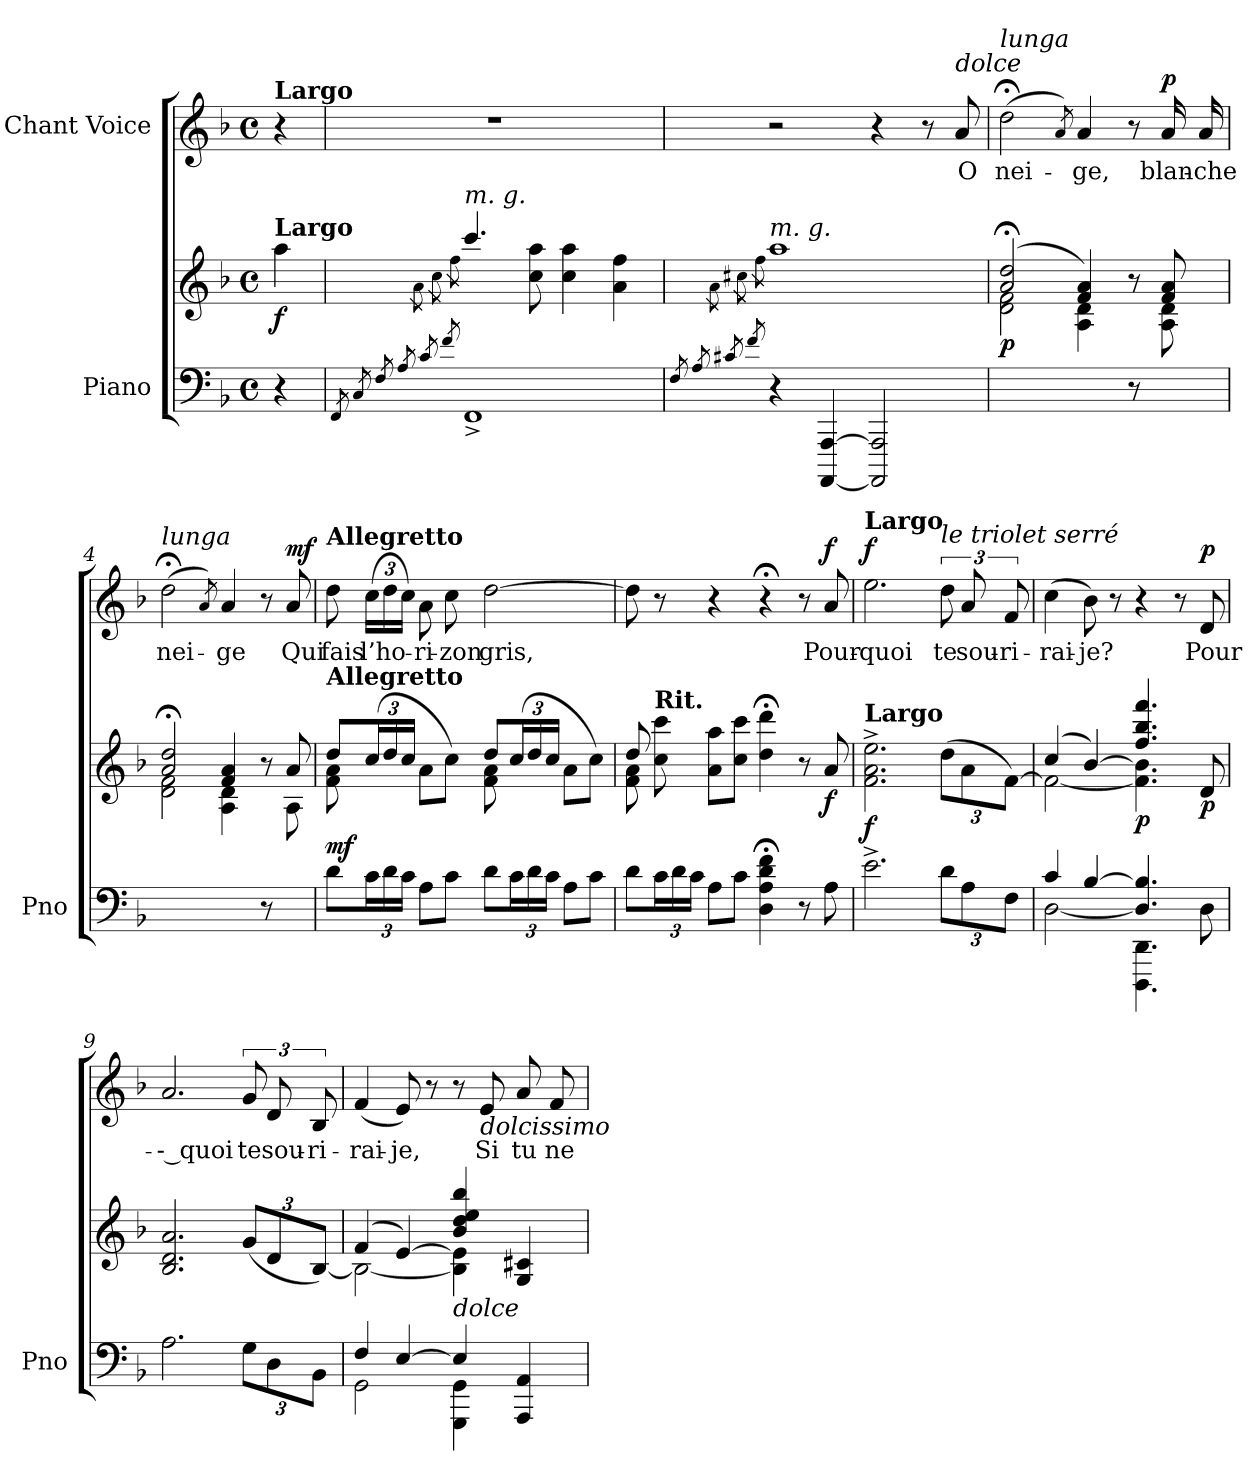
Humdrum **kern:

**kern	**kern	**dynam	**kern	**text	**dynam
*part2	*part2	*part2	*part1	*part1	*part1
*staff3	*staff2	*staff2/3	*staff1	*staff1	*staff1
*I"Piano	*	*	*I"Chant Voice	*	*
*I'Pno	*	*	*	*	*
*clefF4	*clefG2	*	*clefG2	*	*
*k[b-]	*k[b-]	*	*k[b-]	*	*
*M4/4	*M4/4	*	*M4/4	*	*
*met(c)	*met(c)	*	*met(c)	*	*
=	=	=	=	=	=
!	!	!	!LO:TX:a:B:t=Largo	!	!
!	!LO:TX:a:B:t=Largo	!	!	!	!
!	!	!LO:DY:b	!	!	!
4r	4aa\	f	4r	.	.
=1	=1	=1	=1	=1	=1
8qFF/L	.	.	.	.	.
8qC/	.	.	.	.	.
8qF/	.	.	.	.	.
8qA/	8qa\	.	.	.	.
8qc/	8qcc\	.	.	.	.
8qf/	8qff\J	.	.	.	.
*^	*	*	*	*	*
!	!	!LO:TX:a:i:t=m. g.	!	!	!	!
1ryy	1FF^	4.ccc/	.	1r	.	.
.	.	8cc\ 8aa\	.	.	.	.
.	.	4cc\ 4aa\	.	.	.	.
.	.	(4a\ 4ff\	.	.	.	.
=2	=2	=2	=2	=2	=2	=2
8qF/L	.	.	.	.	.	.
8qA/	.	8qa\	.	.	.	.
8qc#X/	.	8qcc#X\	.	.	.	.
8qf/	.	8qff\J	.	.	.	.
!	!	!LO:TX:a:i:t=m. g.	!	!	!	!
1ryy	4r	1aa	.	2r	.	.
.	[4AAAA/ [4AAA/	.	.	.	.	.
.	2AAAA/] 2AAA/]	.	.	4r	.	.
.	.	.	.	8r	.	.
!	!	!	!	!LO:TX:a:i:t=dolce	!	!
!	!	!	!	!	!LO:LY:b	!
.	.	.	.	8a/	O	.
*v	*v	*	*	*	*	*
!!LO:LB:g=z
=3	=3	=3	=3	=3	=3
*	*^	*	*	*	*
!	!	!	!	!LO:TX:a:i:t=lunga	!	!
!	!	!	!LO:DY:b	!	!LO:LY:b	!
2.ryy	(>2a/;< 2dd/;<	2d\ 2f\	p	(2dd;<\	nei-	.
.	.	.	.	8qa/)	.	.
!	!	!	!	!	!LO:LY:b	!
.	4f/ 4a/)	4A\ 4d\	.	4a/	-ge,	.
8r	8r	8ryy	.	8r	.	.
!	!	!	!	!	!LO:LY:b	!LO:DY:a
8ryy	8f/ 8a/	8A\ 8d\	.	16a/	blan-	p
!	!	!	!	!	!LO:LY:b	!
.	.	.	.	16a/	-che	.
=4	=4	=4	=4	=4	=4	=4
!	!	!	!	!LO:TX:a:i:t=lunga	!	!
!	!	!	!	!	!LO:LY:b	!
2.ryy	2a/;< 2dd/;<	2d\ 2f\	.	(2dd;<\	nei-	.
.	.	.	.	8qa/)	.	.
!	!	!	!	!	!LO:LY:b	!
.	4f/ 4a/	4A\ 4d\	.	4a/	-ge	.
8r	8r	8ryy	.	8r	.	.
!	!	!	!	!	!LO:LY:b	!LO:DY:a
8ryy	8a/	8A\	.	8a/	Qui	mf
=5	=5	=5	=5	=5	=5	=5
!	!	!	!	!LO:TX:a:B:t=Allegretto	!	!
!	!LO:TX:a:B:t=Allegretto	!	!	!	!	!
!	!	!	!LO:DY:a=2	!	!LO:LY:b	!
8d\L	8dd/L	8f\ 8a\	mf	8dd\	fais	.
*Xbrackettup	*Xbrackettup	*	*	*	*	*
!	!	!	!	!	!LO:LY:b	!
24c\L	(24cc/L	4.ryy	.	(24cc\LL	l’ho-	.
24d\	24dd/	.	.	24dd\	.	.
24c\JJ	24cc/JJ	.	.	24cc\JJ)	.	.
!	!	!	!	!	!LO:LY:b	!
8A\L	8a\L	.	.	8a\	-ri-	.
!	!	!	!	!	!LO:LY:b	!
8c\J	8cc\J)	.	.	8cc\	-zon	.
!	!	!	!	!	!LO:LY:b	!
8d\L	8dd/L	8f\ 8a\	.	[2dd\	gris,	.
24c\L	(24cc/L	4.ryy	.	.	.	.
24d\	24dd/	.	.	.	.	.
24c\JJ	24cc/JJ	.	.	.	.	.
8A\L	8a\L	.	.	.	.	.
8c\J	8cc\J)	.	.	.	.	.
!!LO:LB:g=z
=6	=6	=6	=6	=6	=6	=6
8d\L	8dd/	8f\ 8a\	.	8dd\]	.	.
!	!LO:TX:a:B:t=Rit.	!	!	!	!	!
24c\L	8cc\ 8ccc\	2..ryy	.	8r	.	.
24d\	.	.	.	.	.	.
24c\JJ	.	.	.	.	.	.
8A\L	8a\ 8aa\L	.	.	4r	.	.
8c\J	8cc\ 8ccc\J	.	.	.	.	.
4D\;< 4A\;< 4d\;< 4f\;<	4dd\;< 4ddd\;<	.	.	4r;<	.	.
8r	8r	.	.	8r	.	.
!	!	!	!LO:DY:b	!	!LO:LY:b	!LO:DY:a
8A\	8a/	.	f	8a/	Pour-	f
*	*v	*v	*	*	*	*
=7	=7	=7	=7	=7	=7
!	!	!	!LO:TX:a:B:t=Largo	!	!
!	!LO:TX:a:B:t=Largo	!	!	!	!
!	!	!LO:DY:b	!	!LO:LY:b	!LO:DY:a
2.e^\	2.f\^ 2.a\^ 2.ee\^	f	2.ee\	-quoi	f
*	*brackettup	*	*	*	*
!	!	!	!LO:TX:a:i:t=le triolet serré	!	!
!	!	!	!	!LO:LY:b	!
12d\L	(12dd\L	.	12dd\	te	.
!	!	!	!	!LO:LY:b	!
12A\	12a\	.	12a/	sou-	.
!	!	!	!	!LO:LY:b	!
12F\J	[<12f\J)	.	12f/	-ri-	.
=8	=8	=8	=8	=8	=8
*^	*^	*	*	*	*
!	!	!	!	!	!	!LO:LY:b	!
4c/	[2D\	(4cc/	2f\_	.	(4cc\	-rai-	.
!	!	!	!	!	!	!LO:LY:b	!
[4B-/	.	[>4b-/)	.	.	8b-\)	-je?	.
.	.	.	.	.	8r	.	.
!	!	!	!	!LO:DY:b	!	!	!
4.D/] 4.B-/]	4.DDD\ 4.DD\	4.ff/ 4.bb-/ 4.fff/	4.f\] 4.b-\]	p	4r	.	.
.	.	.	.	.	8r	.	.
!	!	!	!	!LO:DY:b	!	!LO:LY:b	!LO:DY:a
8D\	8ryy	8d/	8ryy	p	8d/	Pour-	p
!!LO:PB:g=z
=9	=9	=9	=9	=9	=9	=9	=9
!	!	!	!	!	!	!LO:LY:b	!
*v	*v	*	*	*	*	*	*
*	*v	*v	*	*	*	*
2.A\	2.B-/ 2.d/ 2.a/	.	2.a/	-- quoi	.
*	*Xbrackettup	*	*	*	*
!	!	!	!	!LO:LY:b	!
12G\L	(>12g/L	.	12g/	te	.
!	!	!	!	!LO:LY:b	!
12D\	12d/	.	12d/	sou-	.
!	!	!	!	!LO:LY:b	!
12BB-\J	[<12B-/J)	.	12B-/	-ri-	.
=10	=10	=10	=10	=10	=10
*^	*^	*	*	*	*
!	!	!	!	!	!	!LO:LY:b	!
4F/	2GG\	(4f/	2B-\_	.	(4f/	-rai-	.
!	!	!	!	!	!	!LO:LY:b	!
[4E/	.	[>4e/)	.	.	8e/)	-je,	.
.	.	.	.	.	8r	.	.
!	!	!LO:TX:b:i:t=dolce	!	!	!	!	!
4E/]	4GGG\ 4GG\	4b-/ 4dd/ 4ee/ 4bb-/	4B-\] 4e\]	.	8r	.	.
!	!	!	!	!	!LO:TX:b:i:t=dolcissimo	!	!
!	!	!	!	!	!	!LO:LY:b	!
.	.	.	.	.	8e/	Si	.
!	!	!	!	!	!	!LO:LY:b	!
4AAA/ 4AA/	4ryy	4G/ 4c#X/	4ryy	.	8a/	tu	.
!	!	!	!	!	!	!LO:LY:b	!
.	.	.	.	.	8f/	ne	.
*v	*v	*	*	*	*	*	*
*	*v	*v	*	*	*	*
=	=	=	=	=	=
*-	*-	*-	*-	*-	*-
